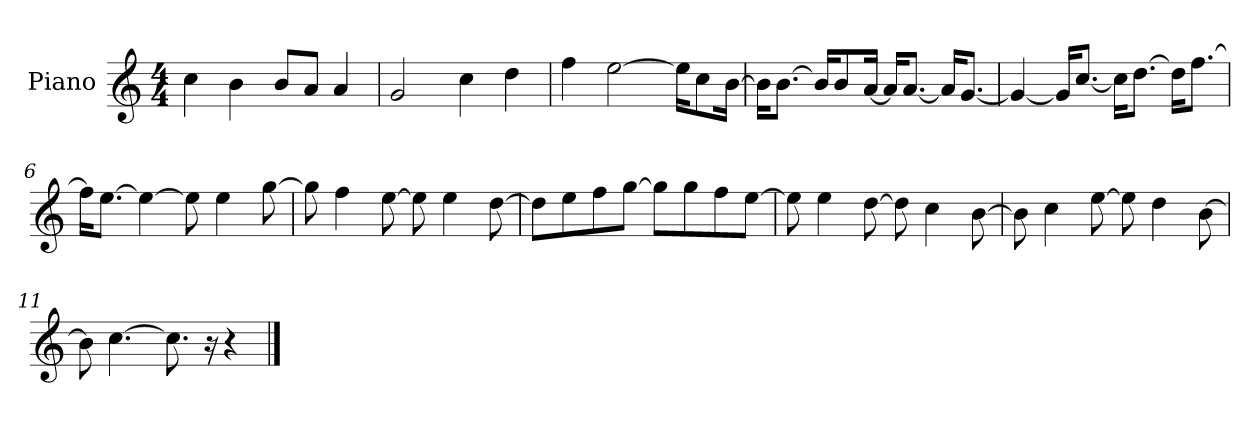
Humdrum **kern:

**kern
*part1
*staff1
*I"Piano
*I'P-no
*clefG2
*k[]
*M4/4
*MM90
=1
4cc\
4b\
8b/L
8a/J
4a/
=2
2g/
4cc\
4dd\
=3
4ff\
[2ee\
16ee\KL]
8cc\
[16b\Jk
=4
16b\KL]
[8.b\J
16b/KL]
8b/
[16a/Jk
16a/KL]
[8.a/J
16a/KL]
[8.g/J
=5
4g/_
16g/KL]
[8.cc/J
16cc\KL]
[8.dd\J
16dd\KL]
[8.ff\J
=6
16ff\KL]
[8.ee\J
4ee\_
8ee\]
4ee\
[8gg\
!!LO:LB:g=z
=7
8gg\]
4ff\
[8ee\
8ee\]
4ee\
[8dd\
=8
8dd\L]
8ee\
8ff\
[8gg\J
8gg\L]
8gg\
8ff\
[8ee\J
=9
8ee\]
4ee\
[8dd\
8dd\]
4cc\
[8b\
=10
8b\]
4cc\
[8ee\
8ee\]
4dd\
[8b\
=11
8b\]
[4.cc\
8.cc\]
16r
4r
==
*-
